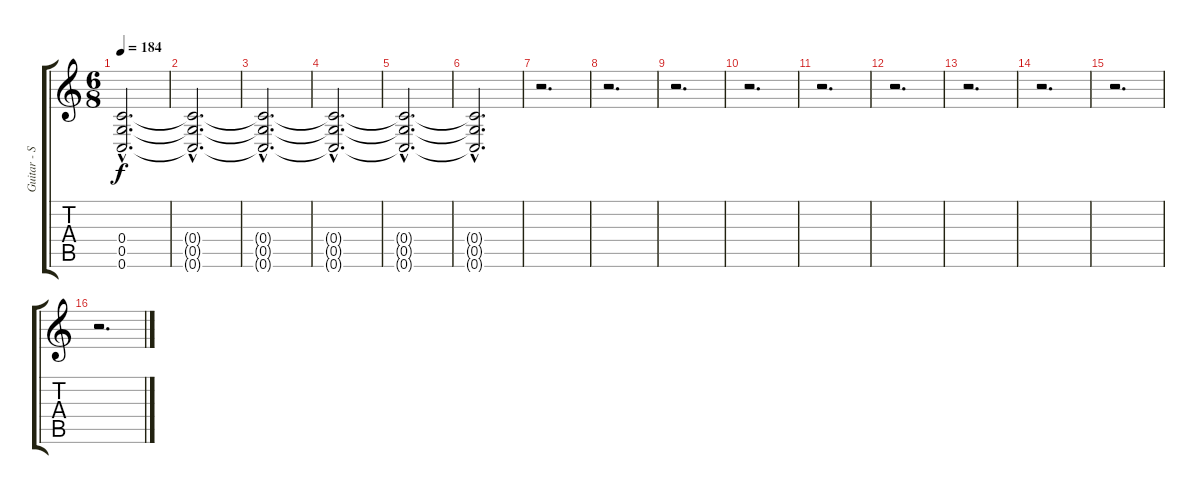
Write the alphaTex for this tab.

\track ("Guitar - Stef Carpenter" "Guitar - S") {instrument distortionguitar}
\staff {score tabs}
\tuning (D4 A3 F3 C3 G2 C2) {hide}
\ts (6 8)
\tempo 184
\clef g2
\ks c
(0.4{hac t} 0.5{hac t} 0.6{hac t}).2{d dy f volume 12} |
(0.4{hac t} 0.5{hac t} 0.6{hac t}).2{d} |
(0.4{hac t} 0.5{hac t} 0.6{hac t}).2{d volume 9} |
(0.4{hac t} 0.5{hac t} 0.6{hac t}).2{d} |
(0.4{hac t} 0.5{hac t} 0.6{hac t}).2{d volume 5} |
(0.4{hac t} 0.5{hac t} 0.6{hac t}).2{d} |
r.2{d} |
r.2{d} |
r.2{d} |
r.2{d} |
r.2{d} |
r.2{d} |
r.2{d} |
r.2{d} |
r.2{d} |
r.2{d}
